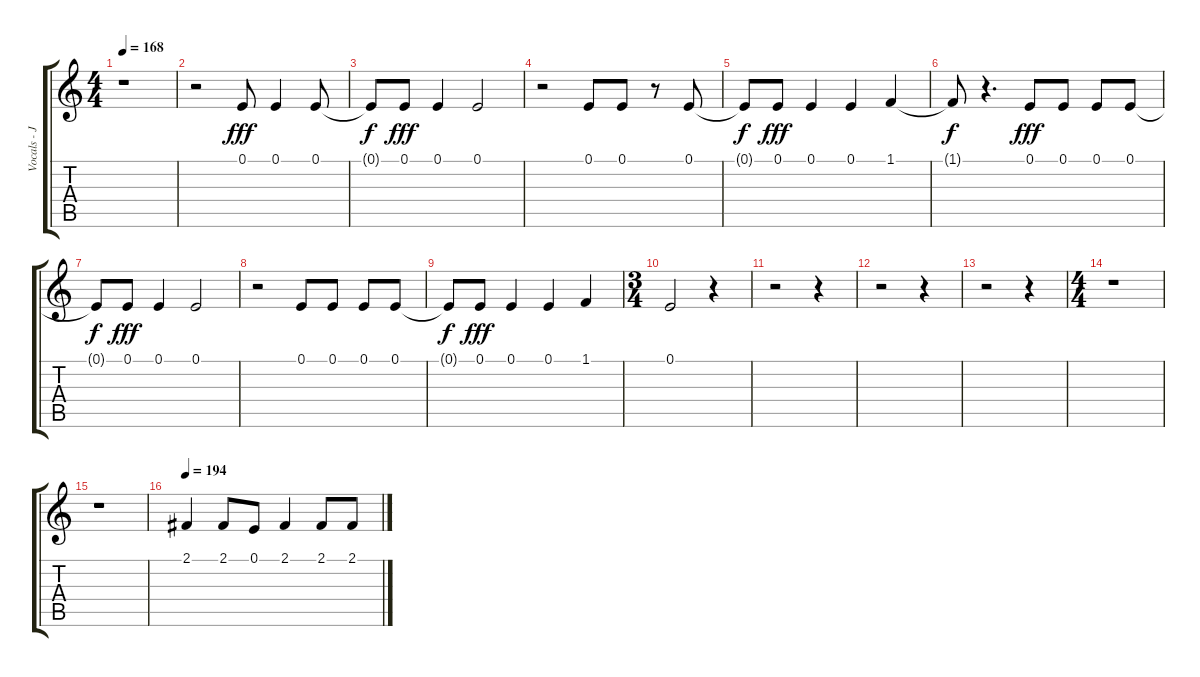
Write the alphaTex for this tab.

\track ("Vocals - James" "Vocals - J") {instrument lead6voice}
\staff {score tabs}
\tuning (E4 B3 G3 D3 A2 E2) {hide}
\ts (4 4)
\tempo 168
\clef g2
\ks c
r.1{dy f} |
r.2 0.1.8{dy fff} 0.1.4 0.1.8 |
0.1{t}.8{dy f} 0.1.8{dy fff} 0.1.4 0.1.2 |
r.2 0.1.8 0.1.8 r.8 0.1.8 |
0.1{t}.8{dy f} 0.1.8{dy fff} 0.1.4 0.1.4 1.1.4 |
1.1{t}.8{dy f} r.4{d} 0.1.8{dy fff} 0.1.8 0.1.8 0.1.8 |
0.1{t}.8{dy f} 0.1.8{dy fff} 0.1.4 0.1.2 |
r.2 0.1.8 0.1.8 0.1.8 0.1.8 |
0.1{t}.8{dy f} 0.1.8{dy fff} 0.1.4 0.1.4 1.1.4 |
\ts (3 4)
0.1.2 r.4 |
r.2 r.4 |
r.2 r.4 |
r.2 r.4 |
\ts (4 4)
r.1 |
r.1 |
\tempo 194
2.1.4 2.1.8 0.1.8 2.1.4 2.1.8 2.1.8
